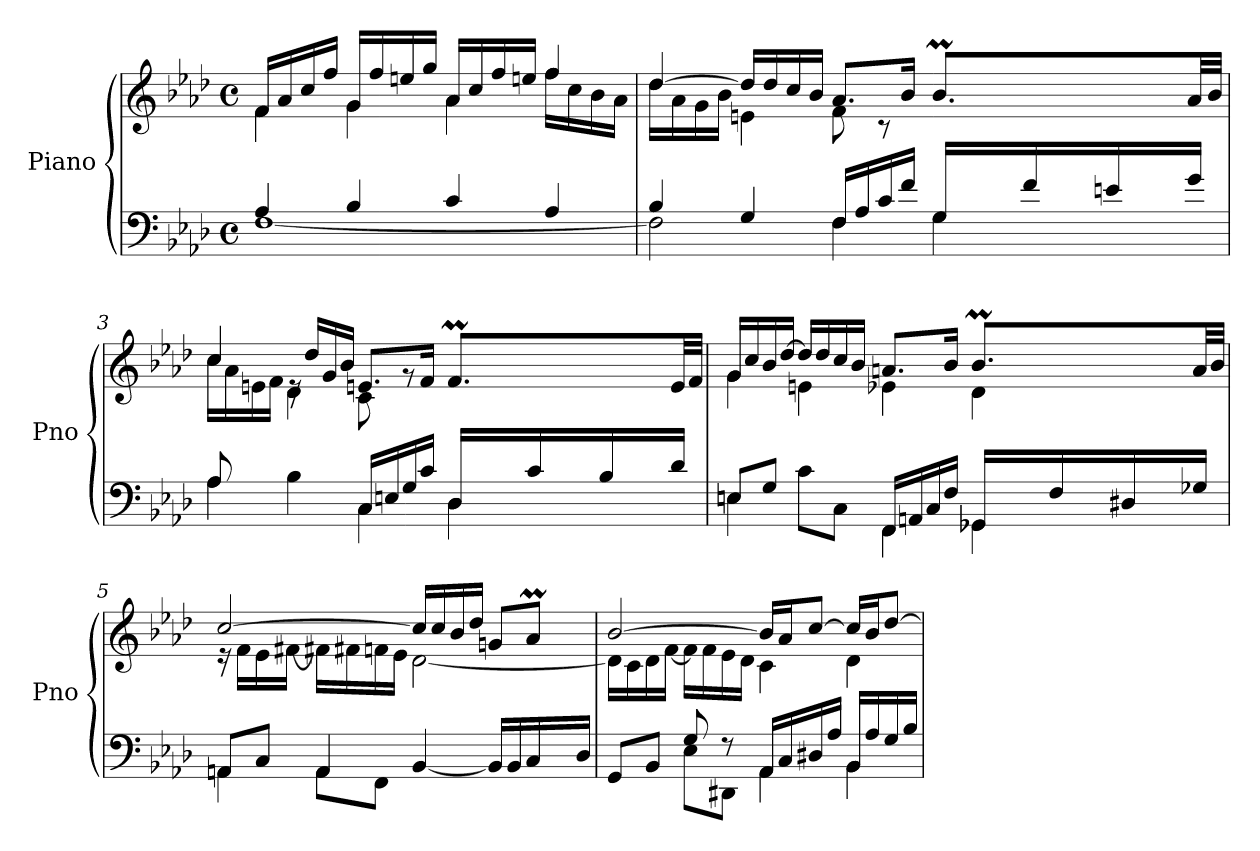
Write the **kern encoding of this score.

**kern	**kern
*part1	*part1
*staff2	*staff1
*I"Piano	*
*I'Pno	*
*clefF4	*clefG2
*k[b-e-a-d-]	*k[b-e-a-d-]
*M4/4	*M4/4
*met(c)	*met(c)
=1	=1
*^	*^
4A-/	[1F	16f/LL	4f\
.	.	16a-/	.
.	.	16cc/	.
.	.	16ff/JJ	.
4B-/	.	16g/LL	4g\
.	.	16ff/	.
.	.	16een/	.
.	.	16gg/JJ	.
4c/	.	16a-/LL	4a-\
.	.	16cc/	.
.	.	16ff/	.
.	.	16een/JJ	.
4A-/	.	4ff/	16ff\LL
.	.	.	16cc\
.	.	.	16b-\
.	.	.	16a-\JJ
=2	=2	=2	=2
*	*^	*	*
2...ryy	4B-/	2F\]	[4dd-/	16dd-\LL
.	.	.	.	16a-\
.	.	.	.	16g\
.	.	.	.	16b-\JJ
.	4G/	.	16dd-/LL]	4en\
.	.	.	16dd-/	.
.	.	.	16cc/	.
.	.	.	16b-/JJ	.
.	16F/LL	4F\	8.a-/L	8f\
.	16A-/	.	.	.
.	16c/	.	.	8r
.	16f/JJ	.	16b-/Jk	.
.	16G/LL	4G\	8.b-M/L	64ccyy
.	.	.	.	64b-yy
.	.	.	.	64ccyy
.	.	.	.	64b-yy
.	16f/	.	.	64ccyy
.	.	.	.	64b-yy
.	.	.	.	64ccyy
.	.	.	.	64b-yy
.	16en/	.	.	64ccyy
.	.	.	.	64b-yy
.	.	.	.	64ccyy
.	.	.	.	64b-yy
16ryy	16g/JJ	.	32a-/LL	16ryy
.	.	.	32b-/JJJ	.
!!LO:LB:g=z
=3	=3	=3	=3	=3
*	*	*	*	*^
2...ryy	4A-\	8A-/	4cc/	16cc\LL	8ryy
.	.	.	.	16a-\	.
.	.	4.ryy	.	16en\	4.ryy
.	.	.	.	16f\JJ	.
.	4B-\	.	16re	4d-\	.
.	.	.	16dd-/LL	.	.
.	.	.	16g/	.	.
.	.	.	16b-/JJ	.	.
.	16C/LL	4C\	8.en/L	8c\	2ryy
.	16En/	.	.	.	.
.	16G/	.	.	8rg	.
.	16c/JJ	.	16f/Jk	.	.
.	16D-/LL	4D-\	8.fM/L	64gyy	.
.	.	.	.	64fyy	.
.	.	.	.	64gyy	.
.	.	.	.	64fyy	.
.	16c/	.	.	64gyy	.
.	.	.	.	64fyy	.
.	.	.	.	64gyy	.
.	.	.	.	64fyy	.
.	16B-/	.	.	64gyy	.
.	.	.	.	64fyy	.
.	.	.	.	64gyy	.
.	.	.	.	64fyy	.
16ryy	16d-/JJ	.	32e/LL	16ryy	.
.	.	.	32f/JJJ	.	.
!!LO:LB:g=z
=4	=4	=4	=4	=4	=4
*	*	*	*	*	*^
2.ryy	8En/L	4En\	16g/LL	4g\	2.ryy	4ryy
.	.	.	16cc/	.	.	.
.	8G/J	.	16b-/	.	.	.
.	.	.	[16dd-/JJ	.	.	.
.	8c\L	4ryy	16dd-/LL]	4en\	.	4ryy
.	.	.	16dd-/	.	.	.
.	8C\J	.	16cc/	.	.	.
.	.	.	16b-/JJ	.	.	.
.	16FF/LL	4FF\	8.an/L	4e-X\	.	2ryy
.	16AAn/	.	.	.	.	.
.	16C/	.	.	.	.	.
.	16F/JJ	.	16b-/Jk	.	.	.
8.ryy	16GG-X/LL	4GG-X\	8.b-M/L	4d-\	64ccyy	.
.	.	.	.	.	64b-yy	.
.	.	.	.	.	64ccyy	.
.	.	.	.	.	64b-yy	.
.	16F/	.	.	.	64ccyy	.
.	.	.	.	.	64b-yy	.
.	.	.	.	.	64ccyy	.
.	.	.	.	.	64b-yy	.
.	16D#Xi/	.	.	.	64ccyy	.
.	.	.	.	.	64b-yy	.
.	.	.	.	.	64ccyy	.
.	.	.	.	.	64b-yy	.
16ryy	16G-X/JJ	.	32a/LL	.	16ryy	.
.	.	.	32b-/JJJ	.	.	.
!!LO:LB:g=z	!!	!!	!!
=5	=5	=5	=5	=5	=5	=5
2ryy	8AAn/L	4AAn\	[2cc/	16r	2ryy	2ryy
.	.	.	.	16f\LL	.	.
.	8C/J	.	.	16e-\	.	.
.	.	.	.	[16f#Xi\JJ	.	.
.	4AA/	8AA\L	.	16f#Xi\LL]	.	.
.	.	.	.	16f#Xi\	.	.
.	.	8FF\J	.	16f\	.	.
.	.	.	.	16e-\JJ	.	.
4ryy	[4BB-/	2ryy	16cc/LL]	[2d-\	4ryy	2ryy
.	.	.	16cc/	.	.	.
.	.	.	16b-/	.	.	.
.	.	.	16dd-/JJ	.	.	.
8ryy	16BB-/LL]	.	8gn/L	.	8ryy	.
.	16BB-/	.	.	.	.	.
64ryy	16C/	.	8a-M/J	.	64ryy	.
16..ryy	.	.	.	.	64b-yy	.
.	.	.	.	.	16.a-yy	.
.	16D-/JJ	.	.	.	.	.
*	*v	*v	*	*	*	*
*	*	*	*	*v	*v
=6	=6	=6	=6	=6
8GG/L	4ryy	[2b-/	16d-\LL]	4ryy
.	.	.	16c\	.
8BB-/J	.	.	16d-\	.
.	.	.	[16f\JJ	.
8G/	8E-\L	.	16f\LL]	2.ryy
.	.	.	16f\	.
8r	8DD#Xi\J	.	16e-\	.
.	.	.	16d-\JJ	.
16AA-/LL	4AA-\	16b-/LL]	4c\	.
16C/	.	16a-/J	.	.
16D#Xi/	.	[8cc/J	.	.
16A-/JJ	.	.	.	.
16BB-/LL	4BB-\	16cc/LL]	4d-\	.
16A-/	.	16b-/J	.	.
16G/	.	[8dd-/J	.	.
16B-/JJ	.	.	.	.
*v	*v	*	*	*
*	*v	*v	*v
=	=
*-	*-
